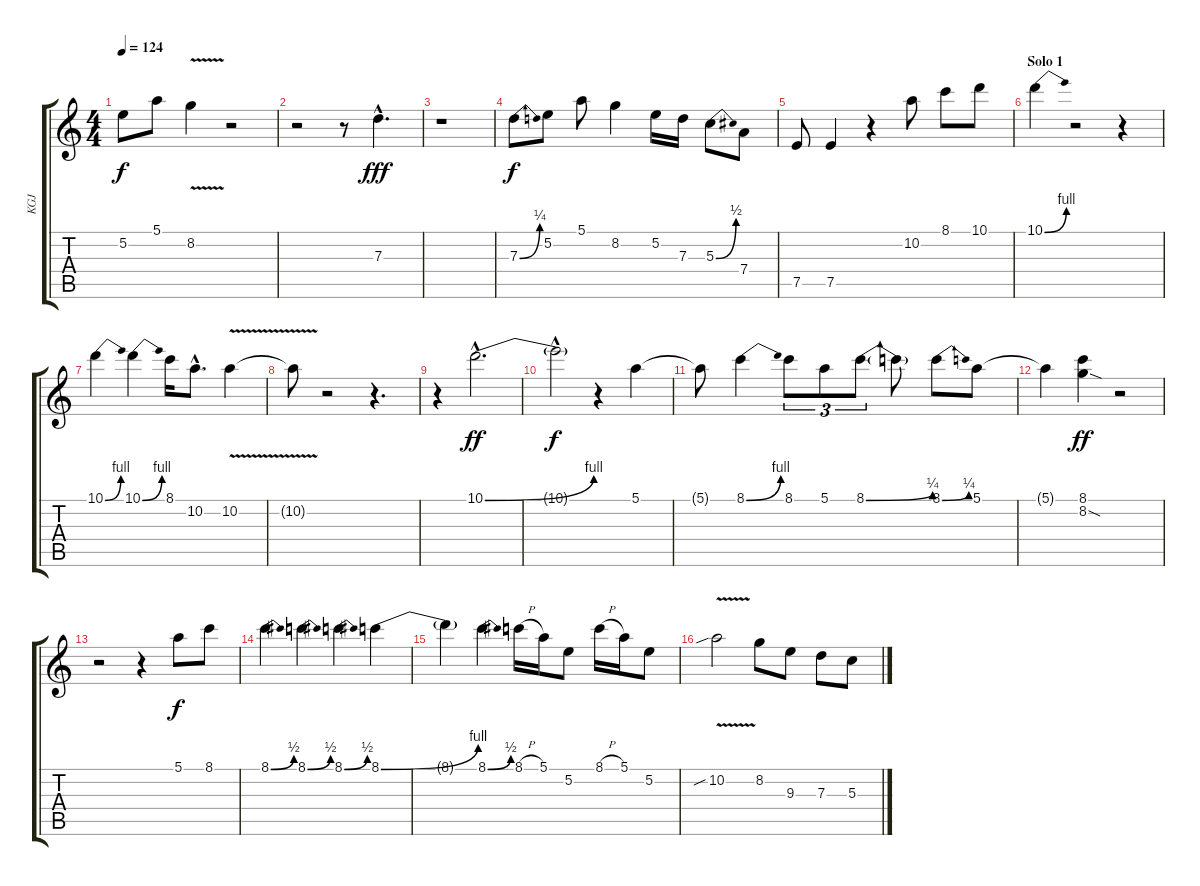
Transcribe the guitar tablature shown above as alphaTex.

\track ("KGJ" "KGJ") {instrument overdrivenguitar}
\staff {score tabs}
\tuning (E4 B3 G3 D3 A2 E2) {hide}
\ts (4 4)
\tempo 124
\clef g2
\ks c
5.2.8{dy f} 5.1.8 8.2{v}.4 r.2 |
r.2 r.8 7.3{hac}.4{d dy fff} |
r.1 |
7.3{be (bend 0 0 60 1)}.8{dy f} 5.2.8 5.1.8 8.2.4 5.2.16 7.3.16 5.3{be (bend 0 0 60 2)}.8 7.4.8 |
7.5.8 7.5.4 r.4 10.2.8 8.1.8 10.1.8 |
\section ("" "Solo 1")
10.1{be (bend 0 0 60 4)}.4 r.2 r.4 |
10.1{be (bend 0 0 60 4)}.4 10.1{be (bend 0 0 60 4)}.4 8.1.16 10.2{hac}.8{d} 10.2{v}.4 |
10.2{t}.8 r.2 r.4{d} |
r.4 10.1{be (bend 0 0 60 4) hac}.2{d dy ff} |
10.1{hac t}.2{dy f} r.4 5.1.4 |
5.1{t}.8 8.1{be (bend 0 0 60 4)}.4 8.1.8{tu (3 2)} 5.1.8{tu (3 2)} 8.1{be (bend 0 0 60 1)}.8{tu (3 2)} 8.1{t}.8 8.1{be (bend 0 0 60 1)}.8 5.1.8 |
5.1{t}.4 (8.1 8.2{sod}).4{dy ff} r.2 |
r.2 r.4 5.1.8{dy f} 8.1.8 |
8.1{be (bend 0 0 60 2)}.4 8.1{be (bend 0 0 60 2)}.4 8.1{be (bend 0 0 60 2)}.4 8.1{be (bend 0 0 60 4)}.4 |
8.1{t}.4 8.1{be (bend 0 0 60 2)}.4 8.1{h}.16 5.1.16 5.2.8 8.1{h}.16 5.1.16 5.2.8 |
10.2{v sib}.2 8.2.8 9.3.8 7.3.8 5.3.8
